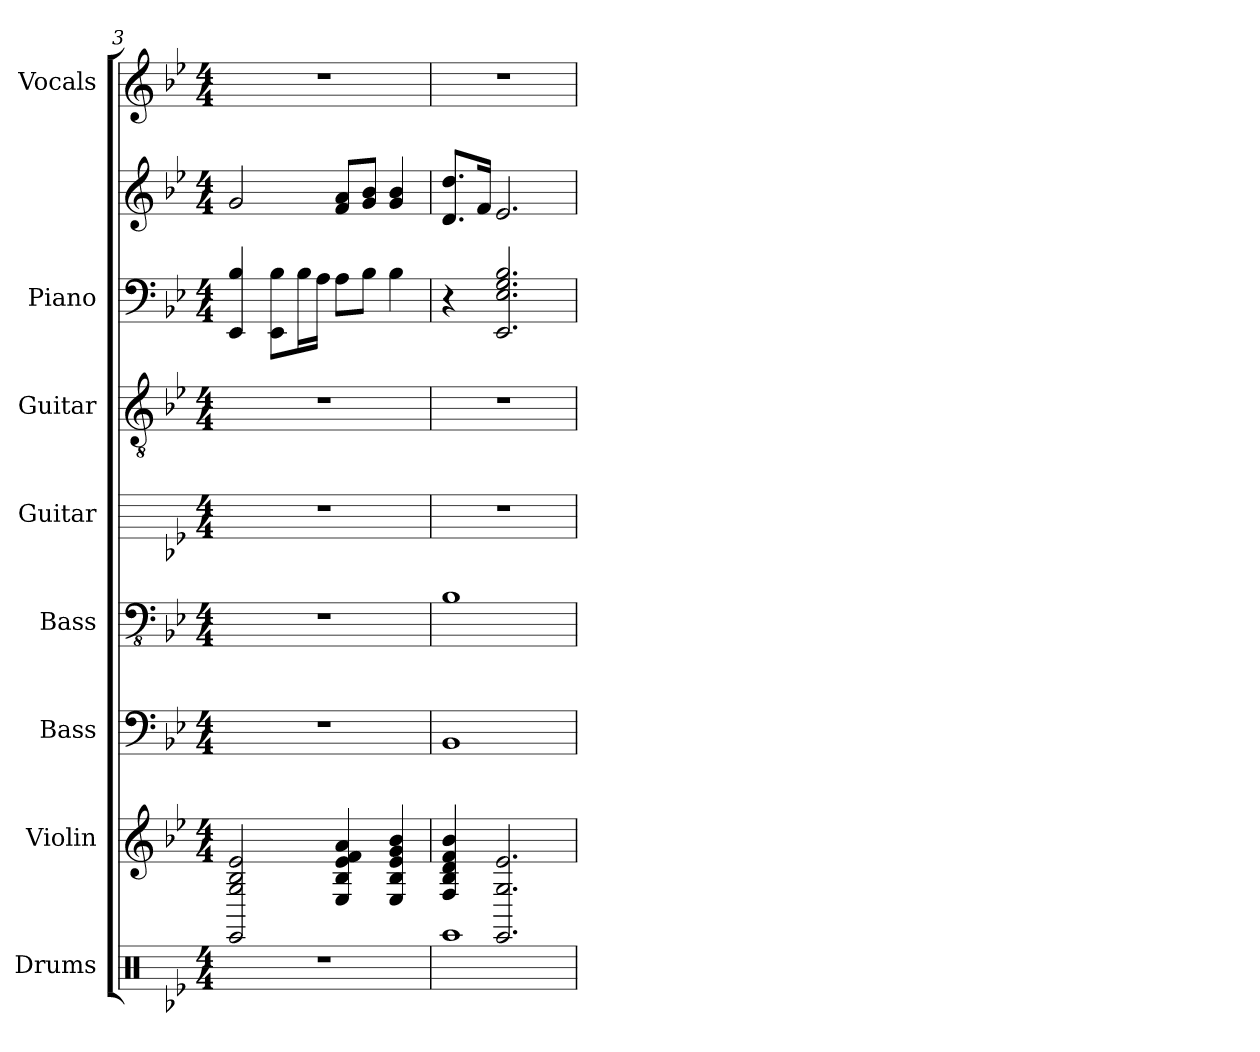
**kern	**kern	**kern	**kern	**kern	**kern	**kern	**kern	**kern
*part8	*part7	*part6	*part5	*part4	*part3	*part2	*part2	*part1
*staff9	*staff8	*staff7	*staff6	*staff5	*staff4	*staff3	*staff2	*staff1
*I"Drums	*I"Violin	*I"Bass	*I"Bass	*I"Guitar	*I"Guitar	*I"Piano	*	*I"Vocals
*clefX	*clefG2	*	*clefFv4	*	*clefGv2	*clefF4	*clefG2	*clefG2
*k[b-e-]	*k[b-e-]	*k[b-e-]	*k[b-e-]	*k[b-e-]	*k[b-e-]	*k[b-e-]	*k[b-e-]	*k[b-e-]
*B-:	*B-:	*B-:	*B-:	*B-:	*B-:	*B-:	*B-:	*B-:
*M4/4	*M4/4	*M4/4	*M4/4	*M4/4	*M4/4	*M4/4	*M4/4	*M4/4
=3	=3	=3	=3	=3	=3	=3	=3	=3
1r	2B- 2e- 2G 2EE-	1r	1r	1r	1r	4B- 4EE-	2g	1r
.	.	.	.	.	.	8B-\ 8EE-\L	.	.
.	.	.	.	.	.	16B-\L	.	.
.	.	.	.	.	.	16A\JJ	.	.
.	4f 4a 4E- 4B- 4e-	.	.	.	.	8A\L	8f/ 8a/L	.
.	.	.	.	.	.	8B-\J	8g/ 8b-/J	.
.	4g 4b- 4E- 4B- 4e-	.	.	.	.	4B-	4g 4b-	.
=4	=4	=4	=4	=4	=4	=4	=4	=4
1Raa	4f 4b- 4F 4B- 4d	1BB-	1BB-	1r	1r	4r	8.dd/ 8.d/L	1r
.	.	.	.	.	.	.	16f/Jk	.
.	2.e- 2.G 2.EE-	.	.	.	.	2.B- 2.E- 2.G 2.EE-	2.e-	.
=	=	=	=	=	=	=	=	=
*-	*-	*-	*-	*-	*-	*-	*-	*-
